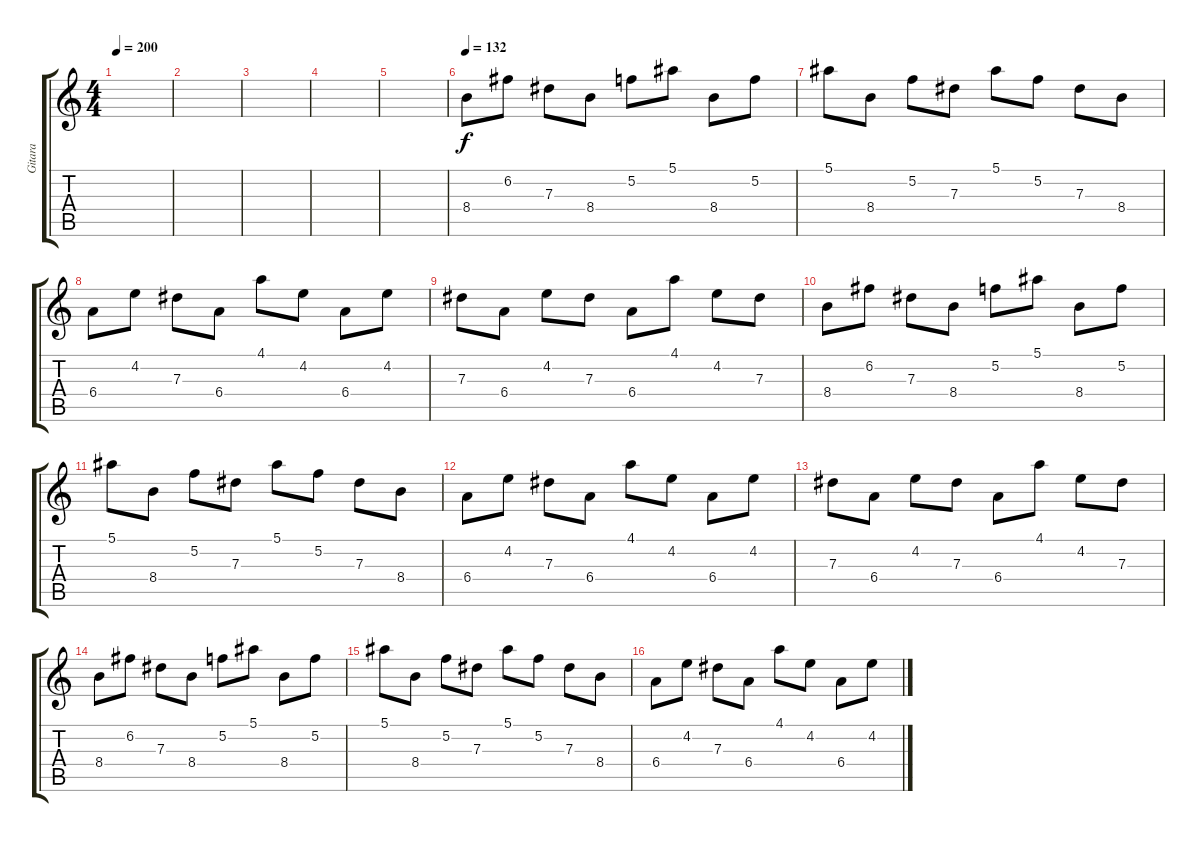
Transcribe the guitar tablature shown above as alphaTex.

\track ("Gitara " "Gitara ") {instrument overdrivenguitar}
\staff {score tabs}
\tuning (F4 C4 Ab3 Eb3 Bb2 F2) {hide}
\ts (4 4)
\tempo 200
\clef g2
\ks c
|
|
|
|
|
\tempo 132
8.4.8{instrument electricguitarclean} 6.2.8 7.3.8 8.4.8 5.2.8 5.1.8 8.4.8 5.2.8 |
5.1.8 8.4.8 5.2.8 7.3.8 5.1.8 5.2.8 7.3.8 8.4.8 |
6.4.8 4.2.8 7.3.8 6.4.8 4.1.8 4.2.8 6.4.8 4.2.8 |
7.3.8 6.4.8 4.2.8 7.3.8 6.4.8 4.1.8 4.2.8 7.3.8 |
8.4.8 6.2.8 7.3.8 8.4.8 5.2.8 5.1.8 8.4.8 5.2.8 |
5.1.8 8.4.8 5.2.8 7.3.8 5.1.8 5.2.8 7.3.8 8.4.8 |
6.4.8 4.2.8 7.3.8 6.4.8 4.1.8 4.2.8 6.4.8 4.2.8 |
7.3.8 6.4.8 4.2.8 7.3.8 6.4.8 4.1.8 4.2.8 7.3.8 |
8.4.8 6.2.8 7.3.8 8.4.8 5.2.8 5.1.8 8.4.8 5.2.8 |
5.1.8 8.4.8 5.2.8 7.3.8 5.1.8 5.2.8 7.3.8 8.4.8 |
6.4.8 4.2.8 7.3.8 6.4.8 4.1.8 4.2.8 6.4.8 4.2.8
